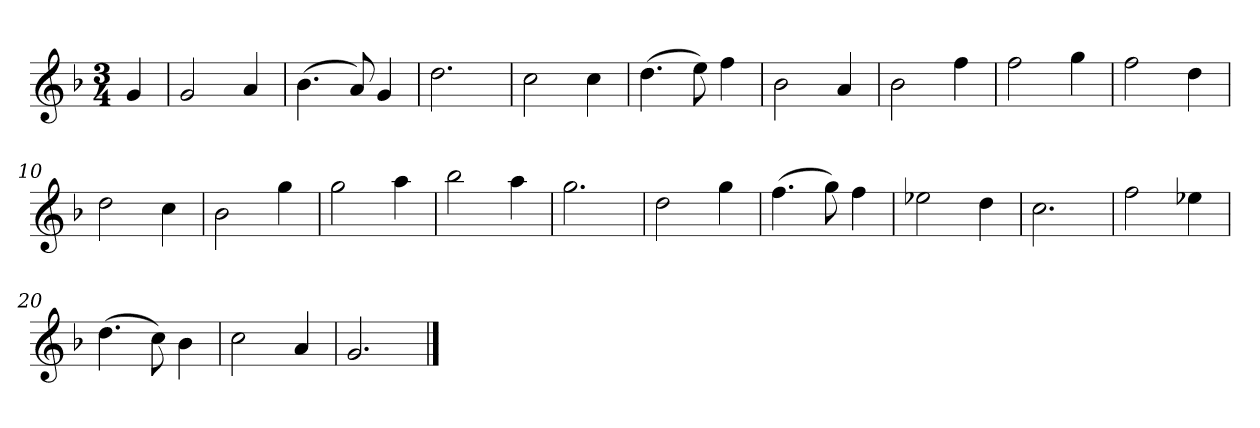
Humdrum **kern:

**kern
*part1
*staff1
*k[b-]
*M3/4
*MM120
=
4g
=1
2g
4a
=2
(4.b-
8a)
4g
=3
2.dd
=4
2cc
4cc
=5
(4.dd
8ee)
4ff
=6
2b-
4a
=7
2b-
4ff
=8
2ff
4gg
=9
2ff
4dd
=10
2dd
4cc
=11
2b-
4gg
=12
2gg
4aa
=13
2bb-
4aa
=14
2.gg
=15
2dd
4gg
=16
(4.ff
8gg)
4ff
=17
2ee-X
4dd
=18
2.cc
=19
2ff
4ee-X
=20
(4.dd
8cc)
4b-
=21
2cc
4a
=22
2.g
==
*-
